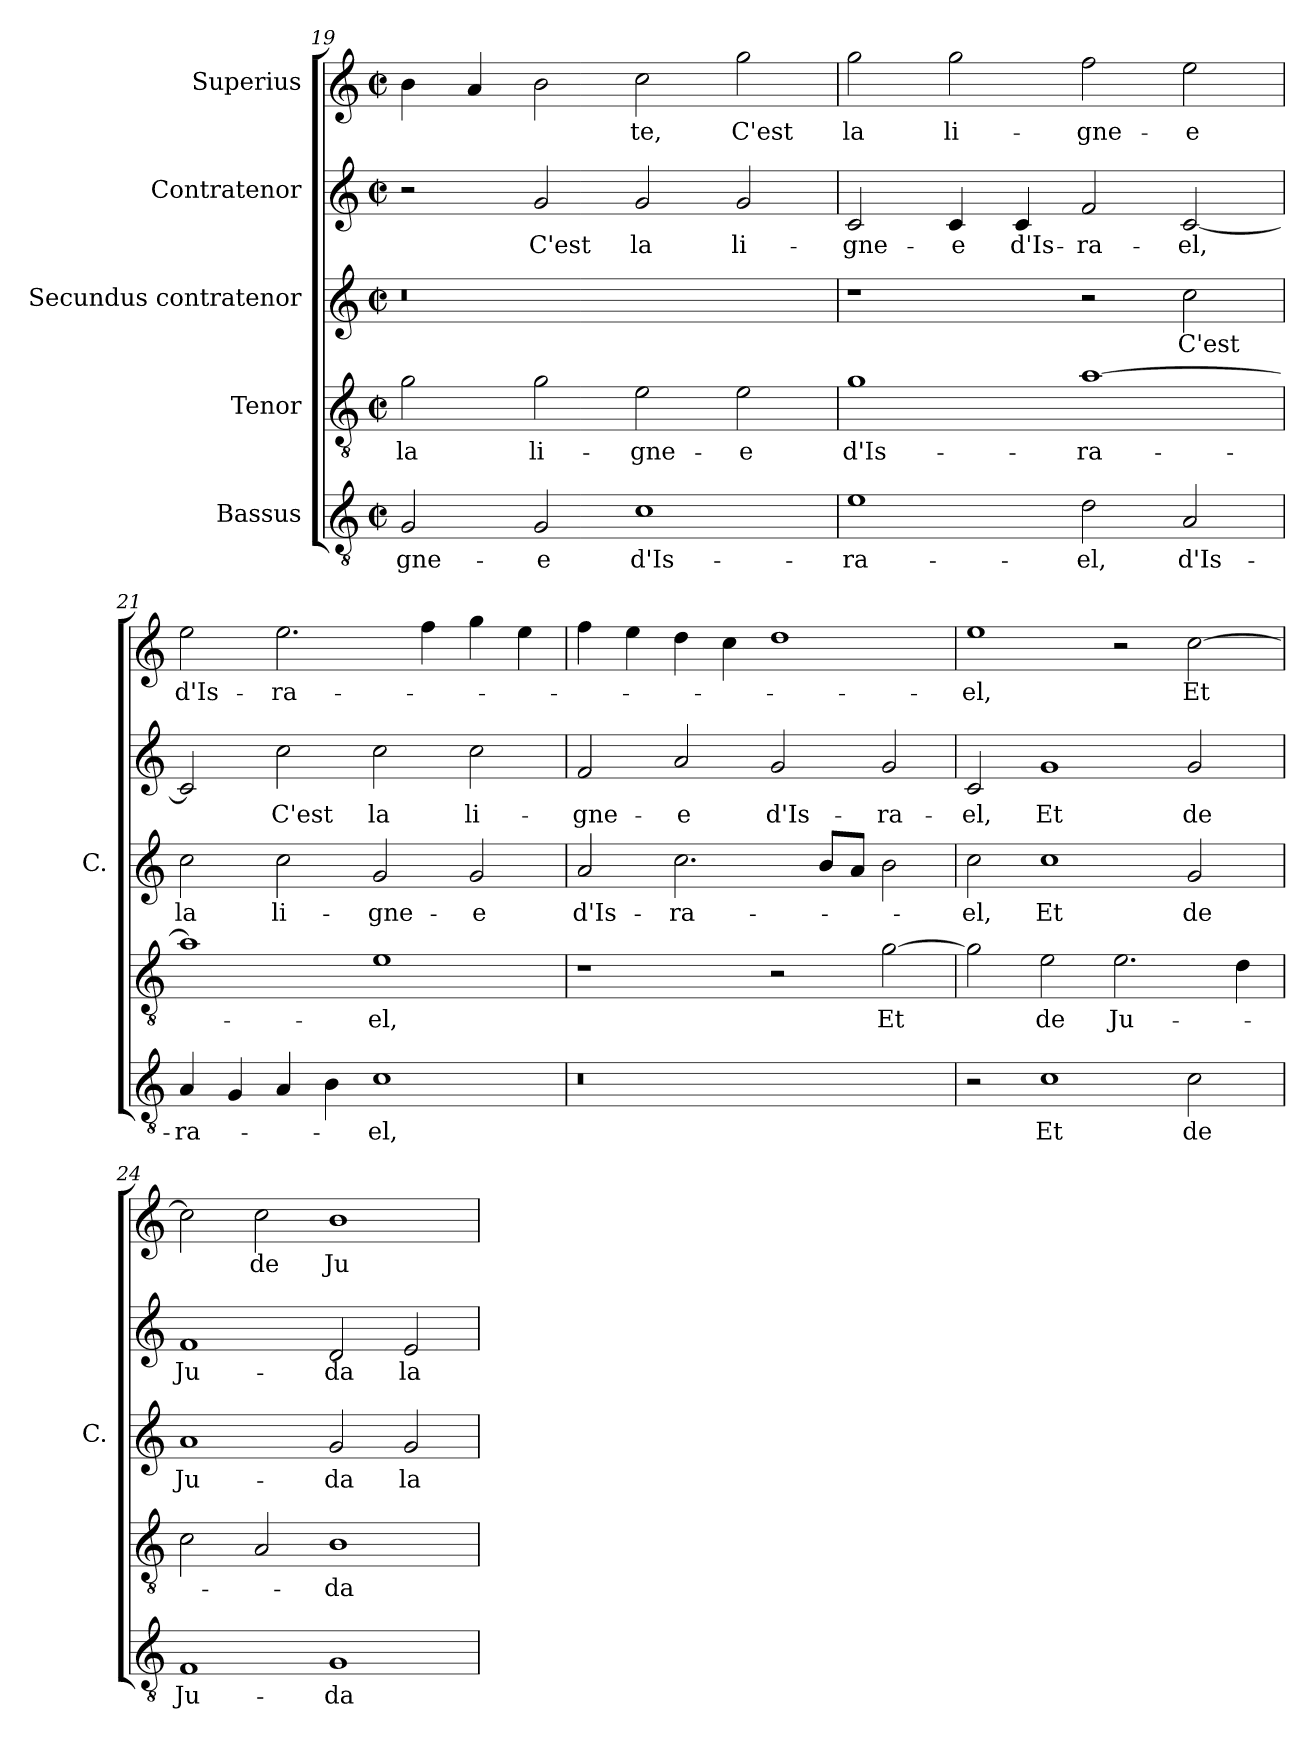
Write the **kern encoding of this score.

**kern	**text	**kern	**text	**kern	**text	**kern	**text	**kern	**text
*part5	*part5	*part4	*part4	*part3	*part3	*part2	*part2	*part1	*part1
*staff5	*staff5	*staff4	*staff4	*staff3	*staff3	*staff2	*staff2	*staff1	*staff1
*I"Bassus	*	*I"Tenor	*	*I"Secundus  contratenor	*	*I"Contratenor	*	*I"Superius	*
*	*	*	*	*I'C.	*	*	*	*	*
*clefGv2	*	*clefGv2	*	*clefG2	*	*clefG2	*	*clefG2	*
*k[]	*	*k[]	*	*k[]	*	*k[]	*	*k[]	*
*C:	*	*C:	*	*C:	*	*C:	*	*C:	*
*M2/2	*	*M2/2	*	*M2/2	*	*M2/2	*	*M2/2	*
*met(c|)	*	*met(c|)	*	*met(c|)	*	*met(c|)	*	*met(c|)	*
=19	=19	=19	=19	=19	=19	=19	=19	=19	=19
!	!	!	!	!LO:N:vis=0	!	!	!	!	!
2G/	-gne-	2g\	la	1r	.	2r	.	4b\	.
.	.	.	.	.	.	.	.	4a/	.
2G/	-e	2g\	li-	.	.	2g/	C'est	2b\	.
1c\	d'Is-	2e\	-gne-	1ryy	.	2g/	la	2cc\	-te,
.	.	2e\	-e	.	.	2g/	li-	2gg\	C'est
=20	=20	=20	=20	=20	=20	=20	=20	=20	=20
1e\	-ra-	1g\	d'Is-	1r	.	2c/	-gne-	2gg\	la
.	.	.	.	.	.	4c/	-e	2gg\	li-
.	.	.	.	.	.	4c/	d'Is-	.	.
2d\	-el,	[1a\	-ra-	2r	.	2f/	-ra-	2ff\	-gne-
2A/	d'Is-	.	.	2cc\	C'est	[2c/	-el,	2ee\	-e
=21	=21	=21	=21	=21	=21	=21	=21	=21	=21
4A/	-ra-	1a\]	.	2cc\	la	2c/]	.	2ee\	d'Is-
4G/	.	.	.	.	.	.	.	.	.
4A/	.	.	.	2cc\	li-	2cc\	C'est	2.ee\	-ra-
4B\	.	.	.	.	.	.	.	.	.
1c\	-el,	1e\	-el,	2g/	-gne-	2cc\	la	.	.
.	.	.	.	.	.	.	.	4ff\	.
.	.	.	.	2g/	-e	2cc\	li-	4gg\	.
.	.	.	.	.	.	.	.	4ee\	.
!!LO:LB:g=z
=22	=22	=22	=22	=22	=22	=22	=22	=22	=22
!LO:N:vis=0	!	!	!	!	!	!	!	!	!
1r	.	1r	.	2a/	d'Is-	2f/	-gne-	4ff\	.
.	.	.	.	.	.	.	.	4ee\	.
.	.	.	.	2.cc\	-ra-	2a/	-e	4dd\	.
.	.	.	.	.	.	.	.	4cc\	.
1ryy	.	2r	.	.	.	2g/	d'Is-	1dd\	.
.	.	.	.	8b/L	.	.	.	.	.
.	.	.	.	8a/J	.	.	.	.	.
.	.	[2g\	Et	2b\	.	2g/	-ra-	.	.
=23	=23	=23	=23	=23	=23	=23	=23	=23	=23
2r	.	2g\]	.	2cc\	-el,	2c/	-el,	1ee\	-el,
1c\	Et	2e\	de	1cc\	Et	1g/	Et	.	.
.	.	2.e\	Ju-	.	.	.	.	2r	.
2c\	de	.	.	2g/	de	2g/	de	[2cc\	Et
.	.	4d\	.	.	.	.	.	.	.
=24	=24	=24	=24	=24	=24	=24	=24	=24	=24
1F/	Ju-	2c\	.	1a/	Ju-	1f/	Ju-	2cc\]	.
.	.	2A/	.	.	.	.	.	2cc\	de
1G/	-da	1B\	-da	2g/	-da	2d/	-da	1b\	Ju-
.	.	.	.	2g/	la	2e/	la	.	.
=	=	=	=	=	=	=	=	=	=
*-	*-	*-	*-	*-	*-	*-	*-	*-	*-
